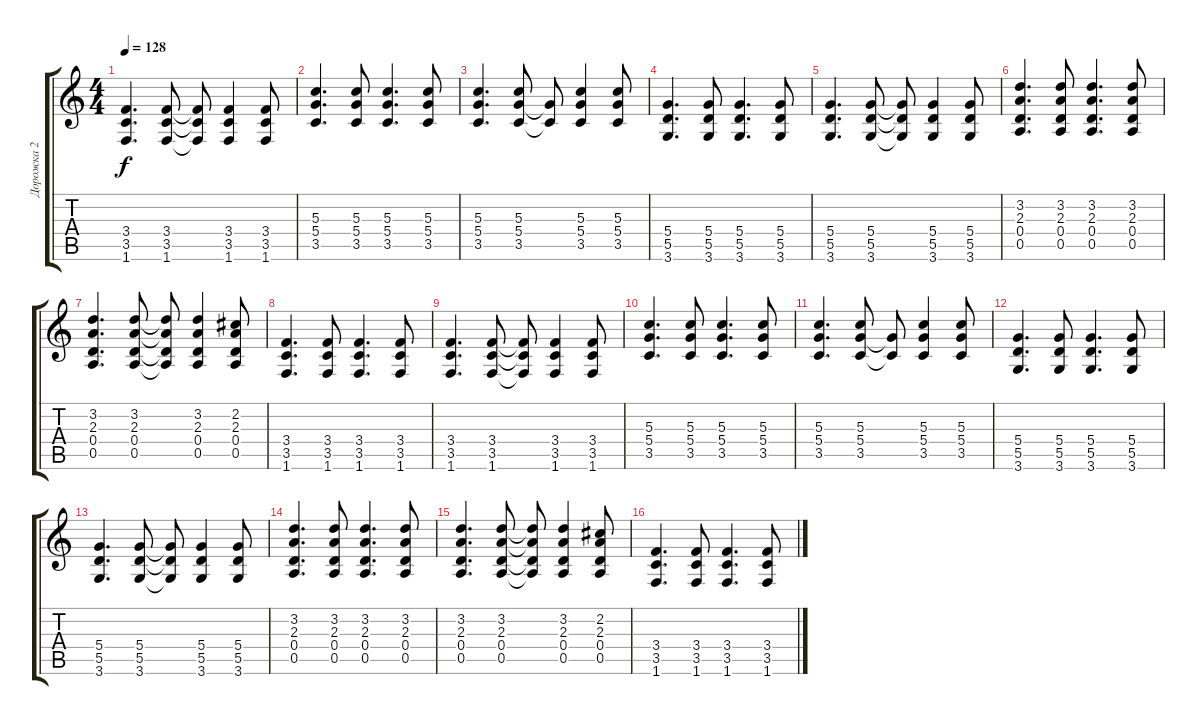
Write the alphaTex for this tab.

\track ("Дорожка 2" "Дорожка 2") {instrument distortionguitar}
\staff {score tabs}
\tuning (E4 B3 G3 D3 A2 E2) {hide}
\ts (4 4)
\tempo 128
\clef g2
\ks c
(3.4 3.5 1.6).4{d dy f} (3.4 3.5 1.6).8 (3.4{t} 3.5{t} 1.6{t}).8 (3.4 3.5 1.6).4 (3.4 3.5 1.6).8 |
(5.3 5.4 3.5).4{d} (5.3 5.4 3.5).8 (5.3 5.4 3.5).4{d} (5.3 5.4 3.5).8 |
(5.3 5.4 3.5).4{d} (5.3 5.4 3.5).8 (5.4{t} 3.5{t}).8 (5.3 5.4 3.5).4 (5.3 5.4 3.5).8 |
(5.4 5.5 3.6).4{d} (5.4 5.5 3.6).8 (5.4 5.5 3.6).4{d} (5.4 5.5 3.6).8 |
(5.4 5.5 3.6).4{d} (5.4 5.5 3.6).8 (5.4{t} 5.5{t} 3.6{t}).8 (5.4 5.5 3.6).4 (5.4 5.5 3.6).8 |
(3.2 2.3 0.4 0.5).4{d} (3.2 2.3 0.4 0.5).8 (3.2 2.3 0.4 0.5).4{d} (3.2 2.3 0.4 0.5).8 |
(3.2 2.3 0.4 0.5).4{d} (3.2 2.3 0.4 0.5).8 (3.2{t} 2.3{t} 0.4{t} 0.5{t}).8 (3.2 2.3 0.4 0.5).4 (2.2 2.3 0.4 0.5).8 |
(3.4 3.5 1.6).4{d} (3.4 3.5 1.6).8 (3.4 3.5 1.6).4{d} (3.4 3.5 1.6).8 |
(3.4 3.5 1.6).4{d} (3.4 3.5 1.6).8 (3.4{t} 3.5{t} 1.6{t}).8 (3.4 3.5 1.6).4 (3.4 3.5 1.6).8 |
(5.3 5.4 3.5).4{d} (5.3 5.4 3.5).8 (5.3 5.4 3.5).4{d} (5.3 5.4 3.5).8 |
(5.3 5.4 3.5).4{d} (5.3 5.4 3.5).8 (5.4{t} 3.5{t}).8 (5.3 5.4 3.5).4 (5.3 5.4 3.5).8 |
(5.4 5.5 3.6).4{d} (5.4 5.5 3.6).8 (5.4 5.5 3.6).4{d} (5.4 5.5 3.6).8 |
(5.4 5.5 3.6).4{d} (5.4 5.5 3.6).8 (5.4{t} 5.5{t} 3.6{t}).8 (5.4 5.5 3.6).4 (5.4 5.5 3.6).8 |
(3.2 2.3 0.4 0.5).4{d} (3.2 2.3 0.4 0.5).8 (3.2 2.3 0.4 0.5).4{d} (3.2 2.3 0.4 0.5).8 |
(3.2 2.3 0.4 0.5).4{d} (3.2 2.3 0.4 0.5).8 (3.2{t} 2.3{t} 0.4{t} 0.5{t}).8 (3.2 2.3 0.4 0.5).4 (2.2 2.3 0.4 0.5).8 |
(3.4 3.5 1.6).4{d} (3.4 3.5 1.6).8 (3.4 3.5 1.6).4{d} (3.4 3.5 1.6).8
